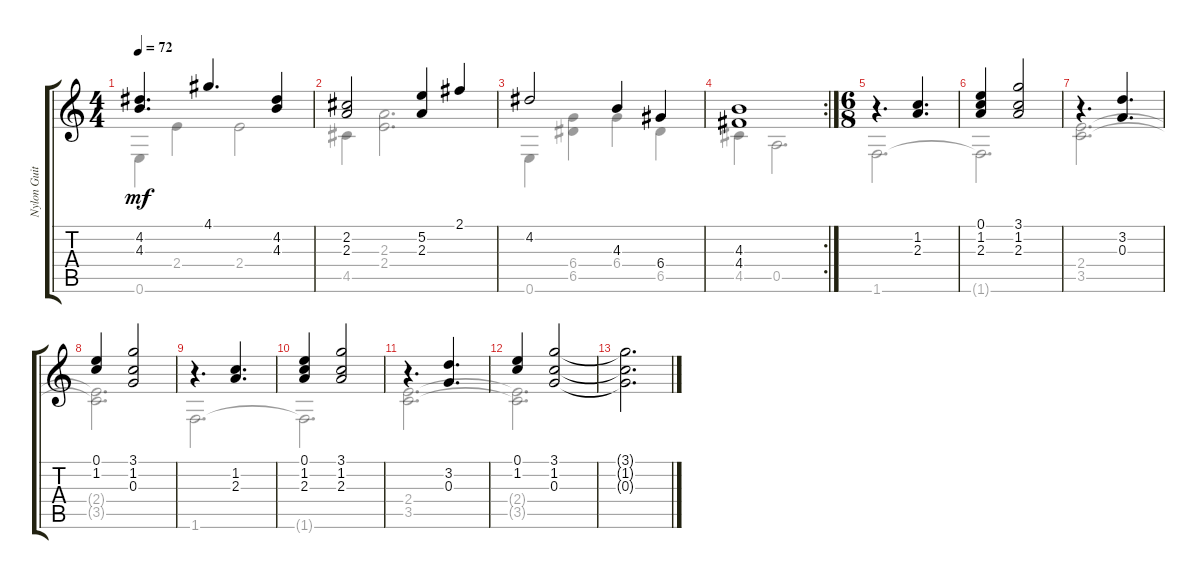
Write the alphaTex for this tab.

\track ("Nylon Guitar" "Nylon Guit") {instrument acousticguitarnylon}
\staff {score tabs}
\tuning (E4 B3 G3 D3 A2 E2) {hide}
\voice
\ts (4 4)
\tempo 72
\clef g2
\ks c
(4.2 4.3).4{d dy mf} 4.1.4{d} (4.2 4.3).4 |
(2.2 2.3).2 (5.2 2.3).4 2.1.4 |
4.2.2 4.3.4 6.4.4 |
\rc 2
(4.3 4.4).1 |
\ts (6 8)
r.4{d} (1.2 2.3).4{d} |
(0.1 1.2 2.3).4 (3.1 1.2 2.3).2 |
r.4{d} (3.2 0.3).4{d} |
(0.1 1.2).4 (3.1 1.2 0.3).2 |
r.4{d} (1.2 2.3).4{d} |
(0.1 1.2 2.3).4 (3.1 1.2 2.3).2 |
r.4{d} (3.2 0.3).4{d} |
(0.1 1.2).4 (3.1 1.2 0.3).2 |
(3.1{t} 1.2{t} 0.3{t}).2{d}
\voice
\clef g2
\ottava regular
\simile none
\ks c
0.6.4{dy mf} 2.4.4 2.4.2 |
4.5.4 (2.3 2.4).2{d} |
0.6.4 (6.4 6.5).4 6.4.4 6.5.4 |
4.5.4 0.5.2{d} |
1.6.2{d} |
1.6{t}.2{d} |
(2.4 3.5).2{d} |
(2.4{t} 3.5{t}).2{d} |
1.6.2{d} |
1.6{t}.2{d} |
(2.4 3.5).2{d} |
(2.4{t} 3.5{t}).2{d} |
